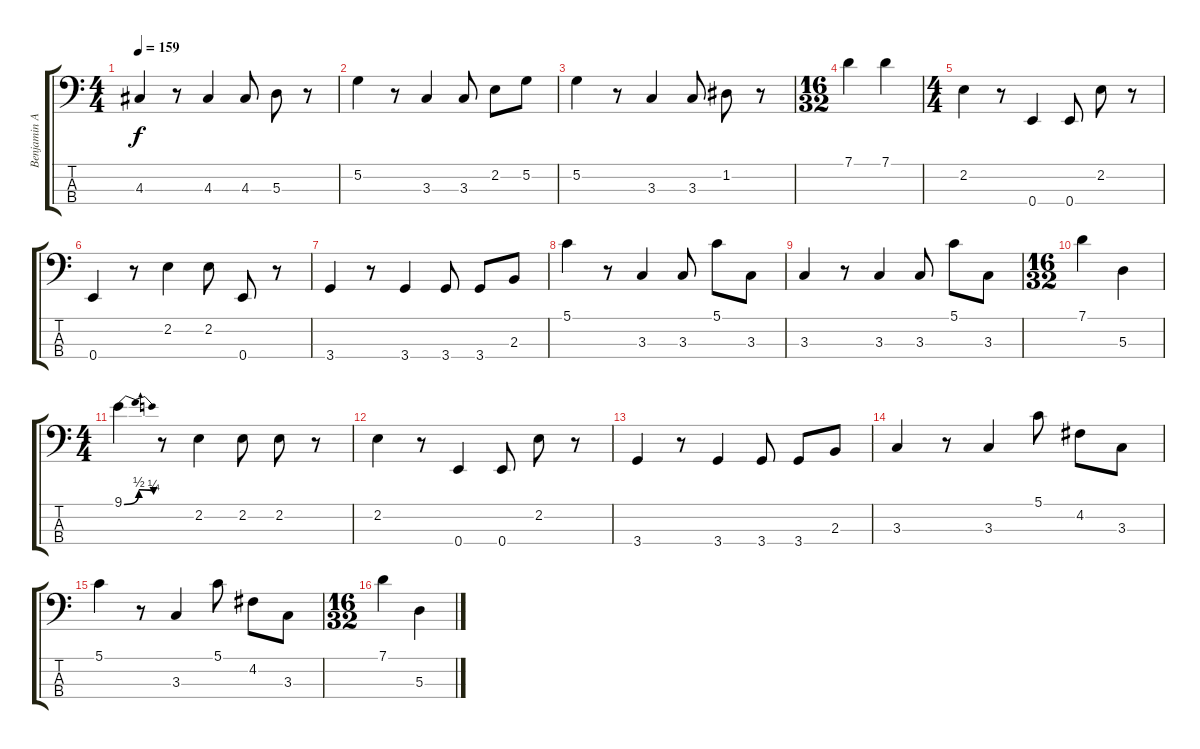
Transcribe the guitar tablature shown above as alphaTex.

\track ("Benjamin Andre (Synth Bass)" "Benjamin A") {instrument synthbass1}
\staff {score tabs}
\tuning (G2 D2 A1 E1) {hide}
\ts (4 4)
\tempo 159
\clef f4
\ks c
4.3.4{dy f} r.8 4.3.4 4.3.8 5.3.8 r.8 |
5.2.4 r.8 3.3.4 3.3.8 2.2.8 5.2.8 |
5.2.4 r.8 3.3.4 3.3.8 1.2.8 r.8 |
\ts (16 32)
7.1.4 7.1.4 |
\ts (4 4)
2.2.4 r.8 0.4.4 0.4.8 2.2.8 r.8 |
0.4.4 r.8 2.2.4 2.2.8 0.4.8 r.8 |
3.4.4 r.8 3.4.4 3.4.8 3.4.8 2.3.8 |
5.1.4 r.8 3.3.4 3.3.8 5.1.8 3.3.8 |
3.3.4 r.8 3.3.4 3.3.8 5.1.8 3.3.8 |
\ts (16 32)
7.1.4 5.3.4 |
\ts (4 4)
9.1{be (bendrelease 0 0 30 2 30 2 60 1)}.4 r.8 2.2.4 2.2.8 2.2.8 r.8 |
2.2.4 r.8 0.4.4 0.4.8 2.2.8 r.8 |
3.4.4 r.8 3.4.4 3.4.8 3.4.8 2.3.8 |
3.3.4 r.8 3.3.4 5.1.8 4.2.8 3.3.8 |
5.1.4 r.8 3.3.4 5.1.8 4.2.8 3.3.8 |
\ts (16 32)
7.1.4 5.3.4
